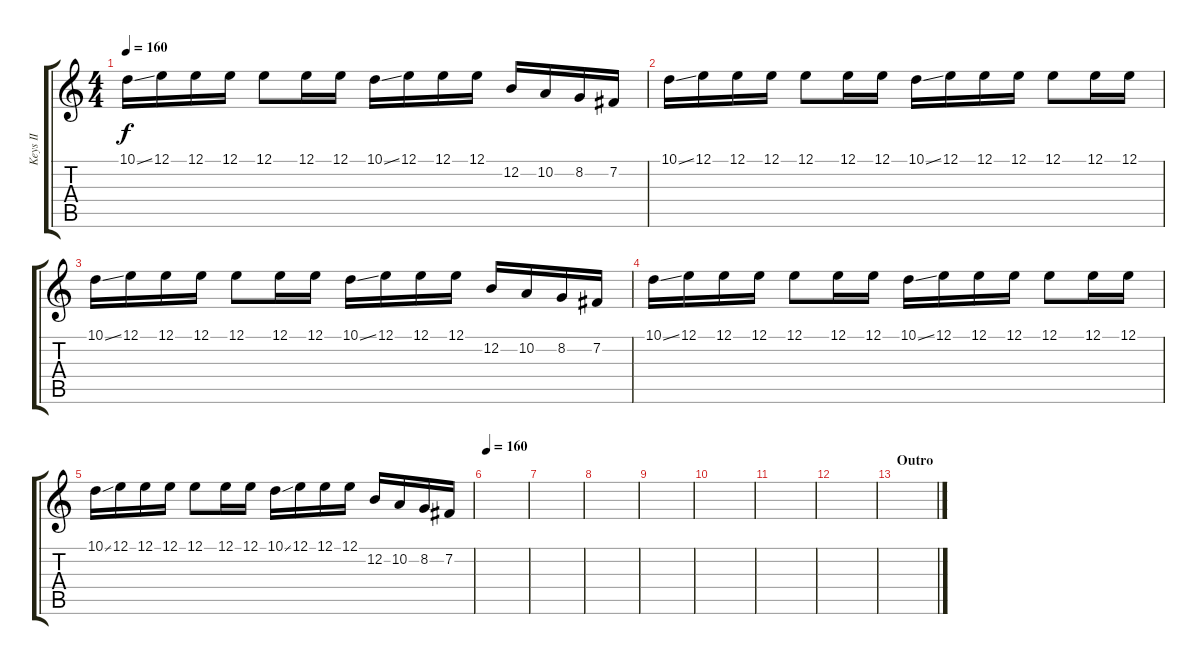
\track ("Keys II" "Keys II") {instrument stringensemble1}
\staff {score tabs}
\tuning (E4 B3 G3 D3 A2 E2) {hide}
\ts (4 4)
\tempo 160
\clef g2
\ks c
10.1{ss}.16{dy f} 12.1.16 12.1.16 12.1.16 12.1.8 12.1.16 12.1.16 10.1{ss}.16 12.1.16 12.1.16 12.1.16 12.2.16 10.2.16 8.2.16 7.2.16 |
10.1{ss}.16 12.1.16 12.1.16 12.1.16 12.1.8 12.1.16 12.1.16 10.1{ss}.16 12.1.16 12.1.16 12.1.16 12.1.8 12.1.16 12.1.16 |
10.1{ss}.16 12.1.16 12.1.16 12.1.16 12.1.8 12.1.16 12.1.16 10.1{ss}.16 12.1.16 12.1.16 12.1.16 12.2.16 10.2.16 8.2.16 7.2.16 |
10.1{ss}.16 12.1.16 12.1.16 12.1.16 12.1.8 12.1.16 12.1.16 10.1{ss}.16 12.1.16 12.1.16 12.1.16 12.1.8 12.1.16 12.1.16 |
10.1{ss}.16 12.1.16 12.1.16 12.1.16 12.1.8 12.1.16 12.1.16 10.1{ss}.16 12.1.16 12.1.16 12.1.16 12.2.16 10.2.16 8.2.16 7.2.16 |
\tempo 160
|
|
|
|
|
|
|
\section ("" "Outro")
